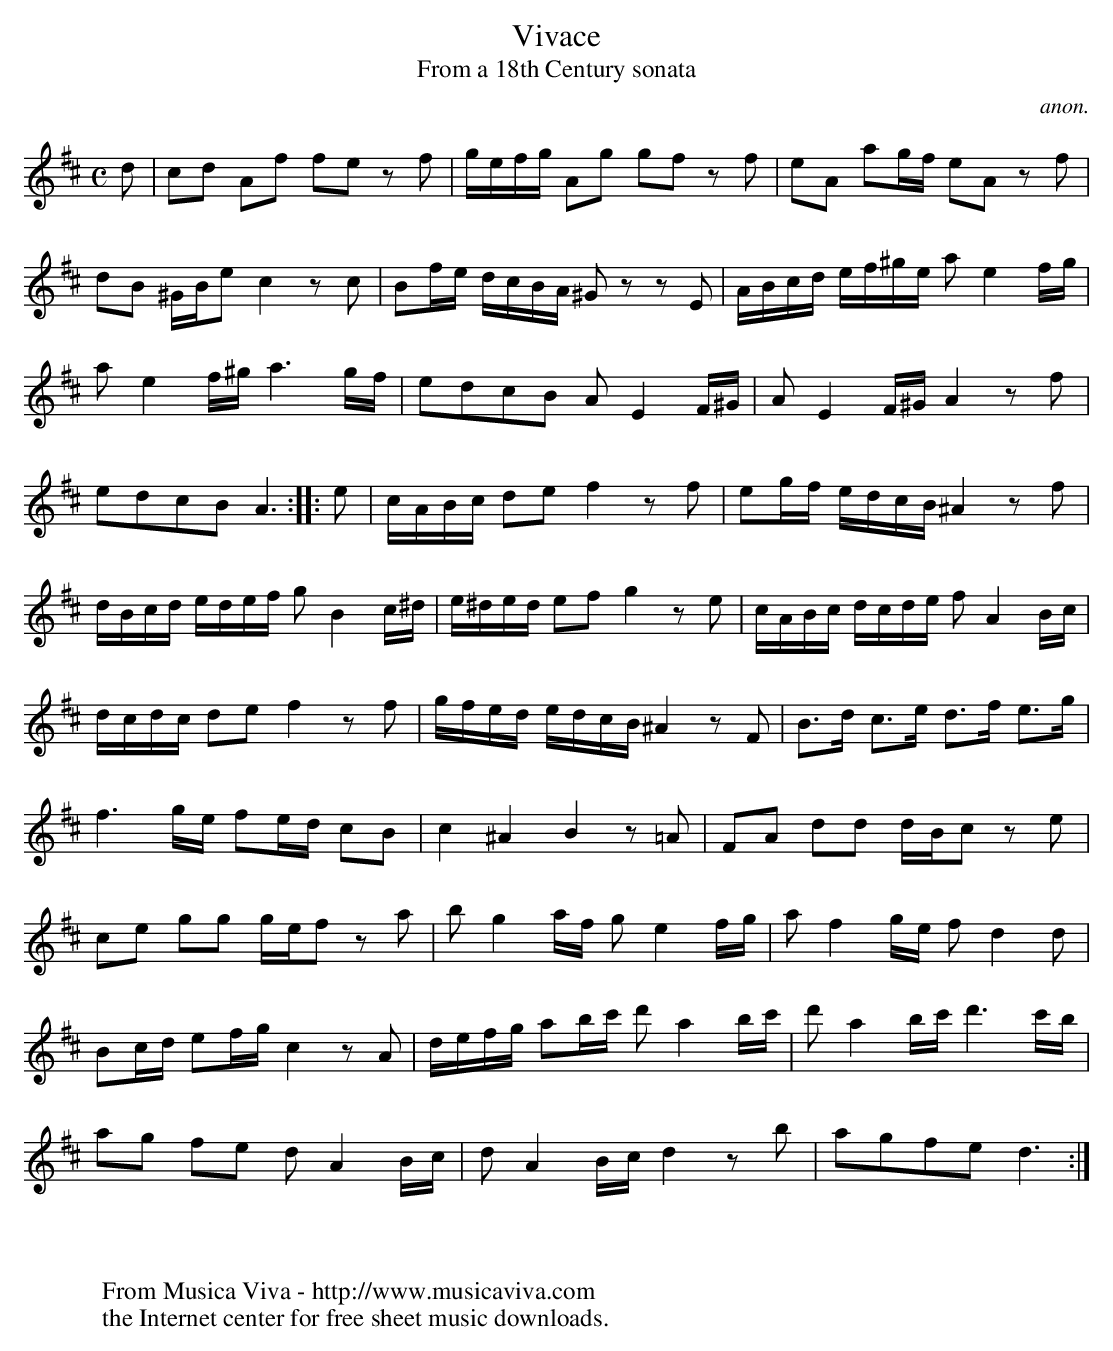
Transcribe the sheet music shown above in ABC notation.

X:1
T:Vivace
T:From a 18th Century sonata
C:anon.
M:C
L:1/16
K:D
d2|c2d2 A2f2 f2e2 z2 f2|gefg A2g2 g2f2 z2 f2|e2A2 a2gf e2A2 z2 f2|
d2B2 ^GBe2 c4 z2 c2|B2fe dcBA ^G2 z2 z2 E2|ABcd ef^ge a2 e4 fg|
a2 e4 f^g a6 gf|e2d2c2B2 A2 E4 F^G|A2 E4 F^G A4 z2 f2|
e2d2c2B2 A6::e2|cABc d2e2 f4 z2 f2|e2gf edcB ^A4 z2 f2|
dBcd edef g2 B4 c^d|e^ded e2f2 g4 z2 e2|cABc dcde f2 A4 Bc|
dcdc d2e2 f4 z2 f2|gfed edcB ^A4 z2 F2|B3d c3e d3f e3g|
f6 ge f2ed c2B2|c4 ^A4 B4 z2 =A2|F2A2 d2d2 dBc2 z2 e2|
c2e2 g2g2 gef2 z2 a2|b2 g4 af g2 e4 fg|a2 f4 ge f2 d4 d2|
B2cd e2fg c4 z2 A2|defg a2bc' d'2 a4 bc'|d'2 a4 bc' d'6 c'b|
a2g2 f2e2 d2 A4 Bc|d2 A4 Bc d4 z2 b2|a2g2f2e2 d6:|
W:
W:
W:  From Musica Viva - http://www.musicaviva.com
W:  the Internet center for free sheet music downloads.
